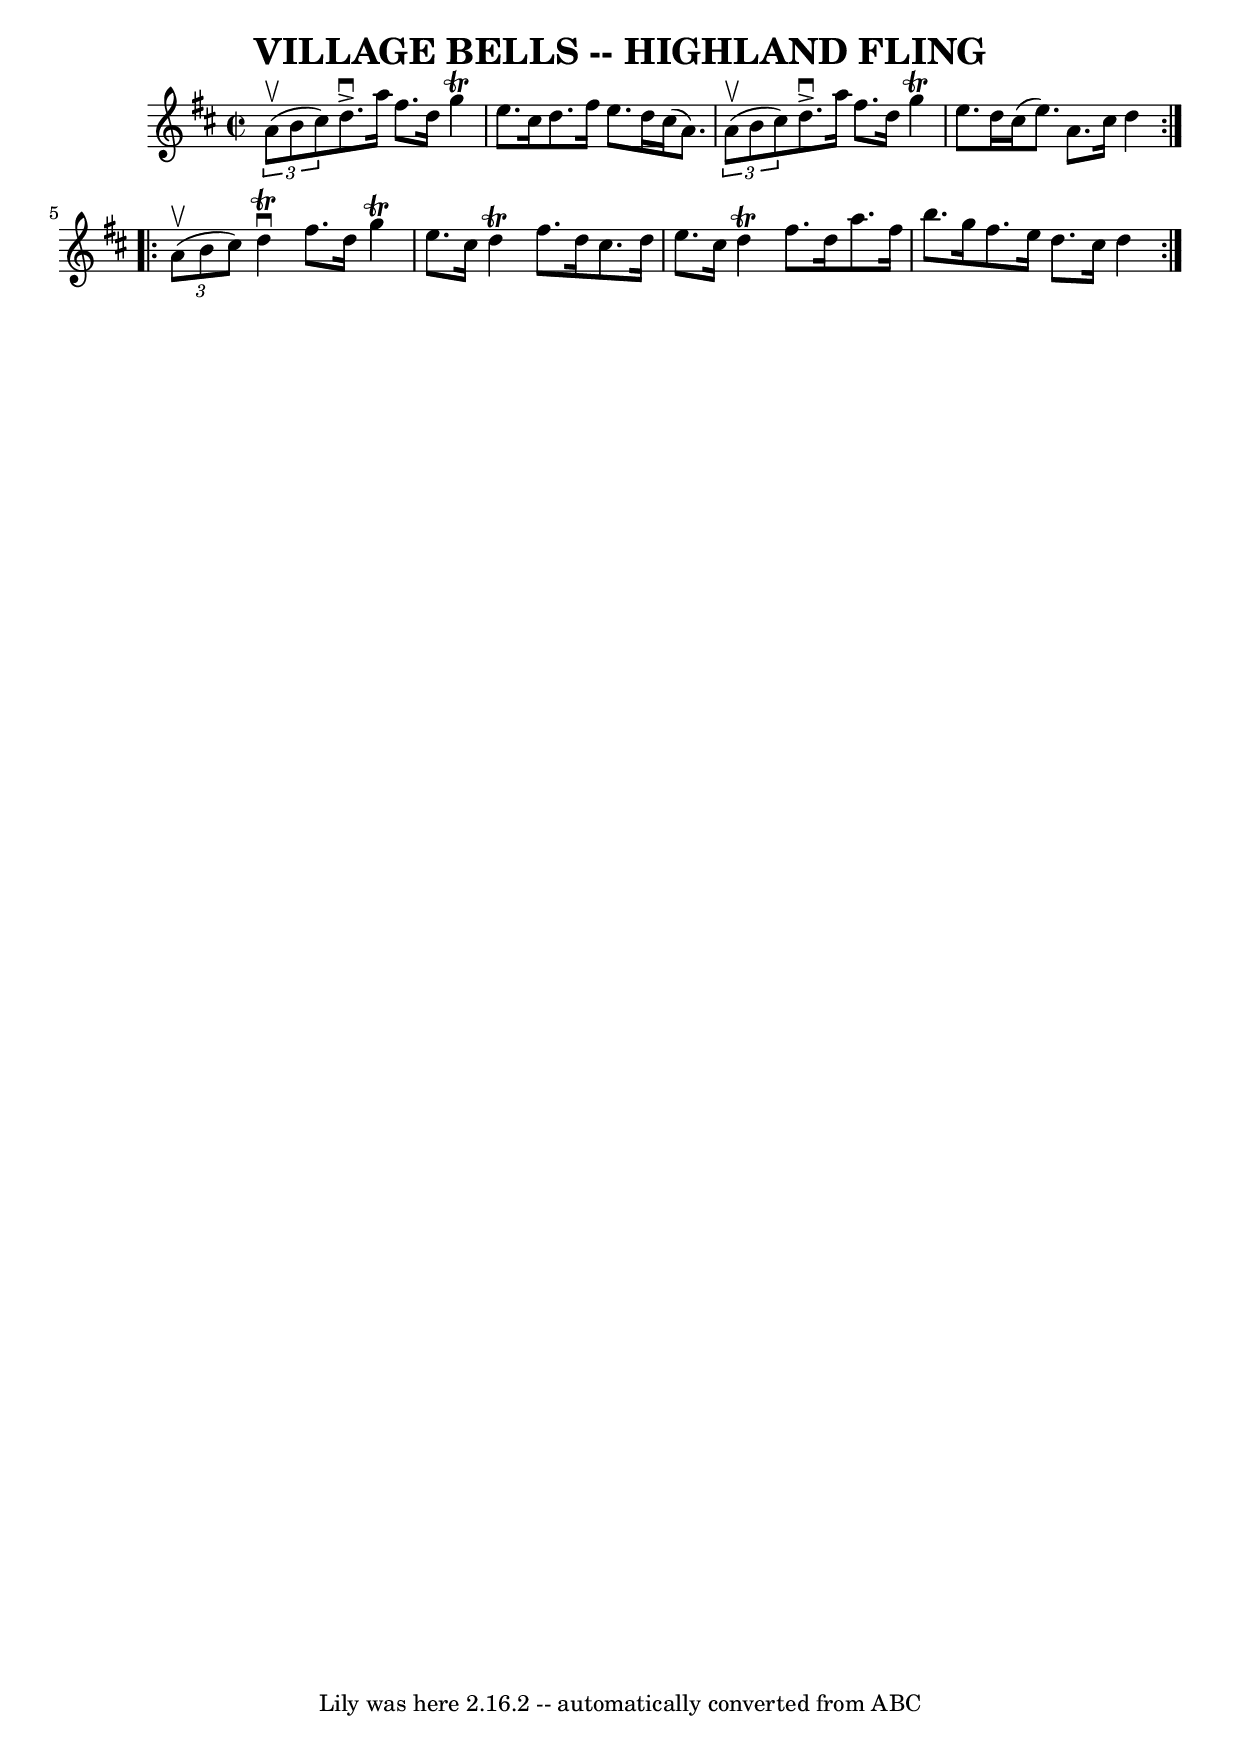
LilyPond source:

\version "2.16.2"
\include "Mammoth.ily"
\header {
  %% book = "Ryan's Mammoth Collection of Fiddle Tunes"
  crossRefNumber = "1"
  footnotes = ""
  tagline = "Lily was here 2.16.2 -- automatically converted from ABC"
  title = "VILLAGE BELLS -- HIGHLAND FLING"

}
voicedefault =  {



  \repeat volta 2 {

    \override Staff.TimeSignature #'style = #'C
    \time 2/2 
    \key d \major
   \times 2/3 { a'8 (^\upbow b'8 cis''8) 
			       }    
    |
    d''8.^\accent^\downbow a''16 fis''8. d''16 g''4 
    ^\trill e''8. cis''16    |
    d''8. fis''16 e''8. d''16    
    cis''16 (a'8.)   \times 2/3 { a'8 (^\upbow b'8 cis''8) 
				}       
    |
    d''8.^\accent^\downbow a''16 fis''8. d''16 g''4^\trill  
    e''8. d''16    |
    cis''16 (e''8.) a'8. cis''16 d''4   
    
  }     
  \repeat volta 2 {
    \times 2/3 { a'8 (^\upbow b'8 cis''8) 
	       }    
    |
    d''4^\downbow^\trill fis''8. d''16 g''4^\trill e''8.  
    cis''16    |
    d''4^\trill fis''8. d''16 cis''8. d''16    
    e''8. cis''16        |
    d''4^\trill fis''8. d''16 a''8.    
    fis''16 b''8. g''16    |
    fis''8. e''16 d''8. cis''16    
    d''4    
  }   

}

\score{
  <<

    \context Staff="default"
    {
      \voicedefault 
      
    }

  >>
  \layout {
    
  }
  \midi {
  }

}
